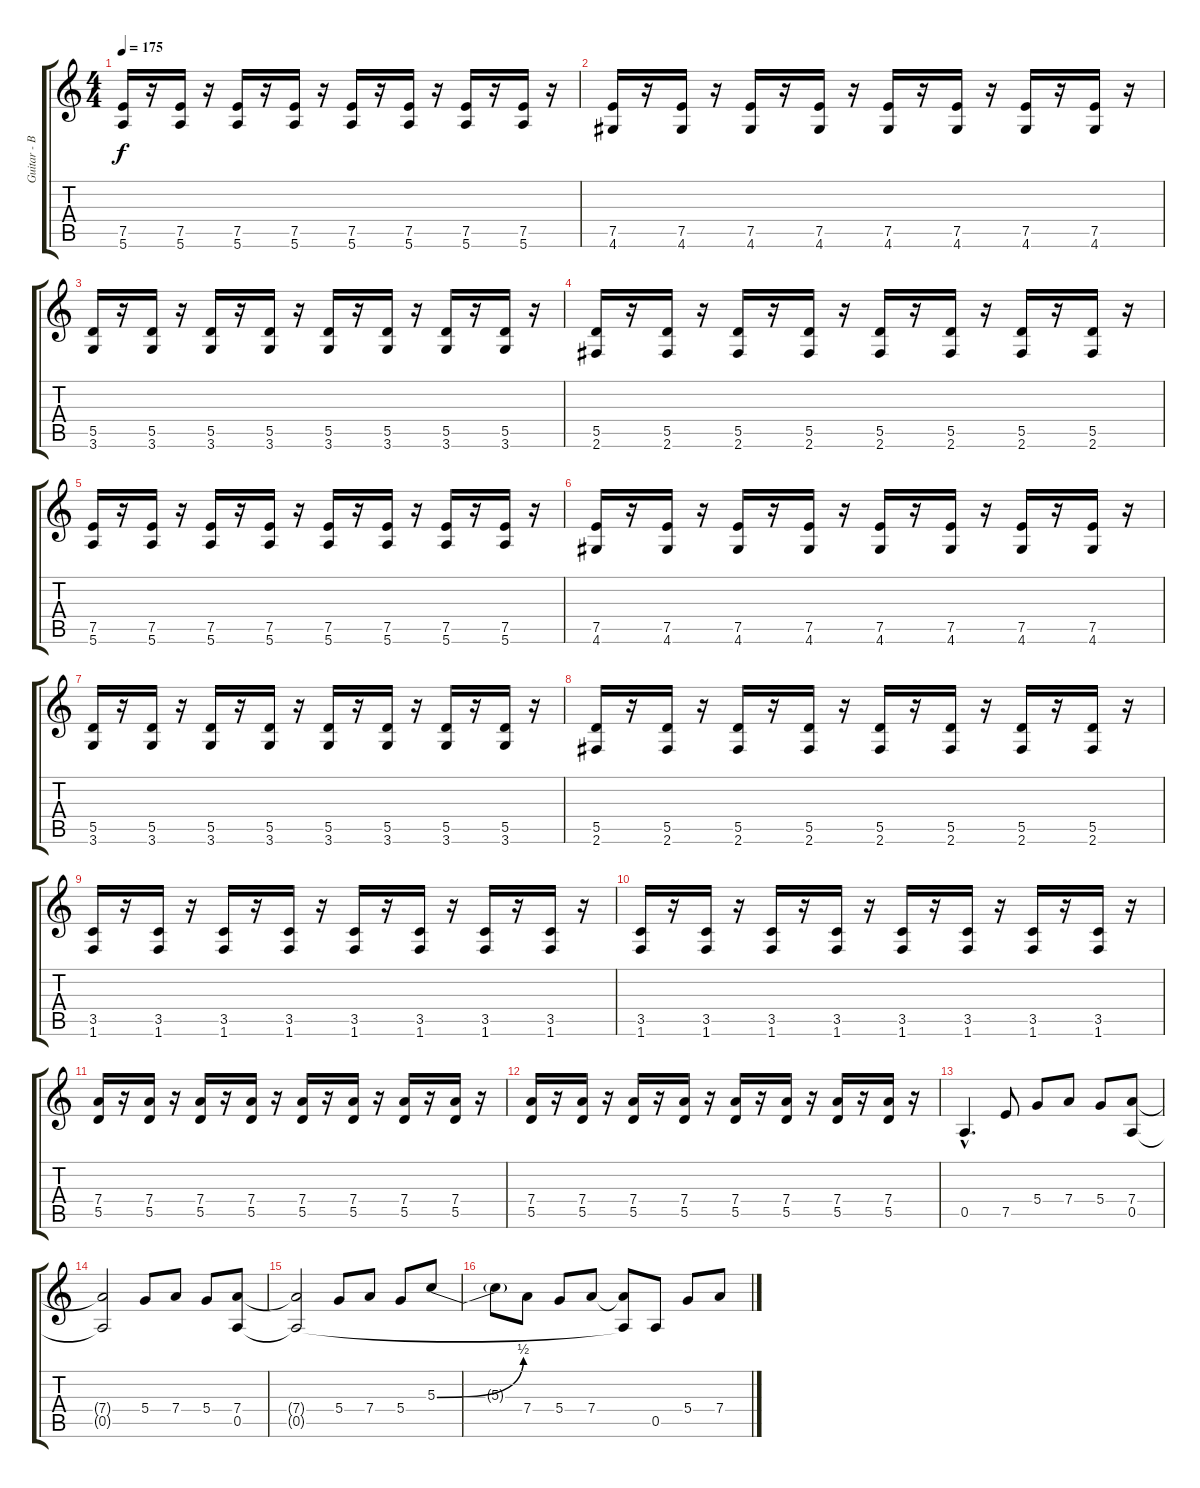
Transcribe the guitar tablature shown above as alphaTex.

\track ("Guitar - Blackmore" "Guitar - B") {instrument distortionguitar}
\staff {score tabs}
\tuning (E4 B3 G3 D3 A2 E2) {hide}
\ts (4 4)
\tempo 175
\clef g2
\ks c
(7.5 5.6).16{dy f} r.16 (7.5 5.6).16 r.16 (7.5 5.6).16 r.16 (7.5 5.6).16 r.16 (7.5 5.6).16 r.16 (7.5 5.6).16 r.16 (7.5 5.6).16 r.16 (7.5 5.6).16 r.16 |
(7.5 4.6).16 r.16 (7.5 4.6).16 r.16 (7.5 4.6).16 r.16 (7.5 4.6).16 r.16 (7.5 4.6).16 r.16 (7.5 4.6).16 r.16 (7.5 4.6).16 r.16 (7.5 4.6).16 r.16 |
(5.5 3.6).16 r.16 (5.5 3.6).16 r.16 (5.5 3.6).16 r.16 (5.5 3.6).16 r.16 (5.5 3.6).16 r.16 (5.5 3.6).16 r.16 (5.5 3.6).16 r.16 (5.5 3.6).16 r.16 |
(5.5 2.6).16 r.16 (5.5 2.6).16 r.16 (5.5 2.6).16 r.16 (5.5 2.6).16 r.16 (5.5 2.6).16 r.16 (5.5 2.6).16 r.16 (5.5 2.6).16 r.16 (5.5 2.6).16 r.16 |
(7.5 5.6).16 r.16 (7.5 5.6).16 r.16 (7.5 5.6).16 r.16 (7.5 5.6).16 r.16 (7.5 5.6).16 r.16 (7.5 5.6).16 r.16 (7.5 5.6).16 r.16 (7.5 5.6).16 r.16 |
(7.5 4.6).16 r.16 (7.5 4.6).16 r.16 (7.5 4.6).16 r.16 (7.5 4.6).16 r.16 (7.5 4.6).16 r.16 (7.5 4.6).16 r.16 (7.5 4.6).16 r.16 (7.5 4.6).16 r.16 |
(5.5 3.6).16 r.16 (5.5 3.6).16 r.16 (5.5 3.6).16 r.16 (5.5 3.6).16 r.16 (5.5 3.6).16 r.16 (5.5 3.6).16 r.16 (5.5 3.6).16 r.16 (5.5 3.6).16 r.16 |
(5.5 2.6).16 r.16 (5.5 2.6).16 r.16 (5.5 2.6).16 r.16 (5.5 2.6).16 r.16 (5.5 2.6).16 r.16 (5.5 2.6).16 r.16 (5.5 2.6).16 r.16 (5.5 2.6).16 r.16 |
(3.5 1.6).16 r.16 (3.5 1.6).16 r.16 (3.5 1.6).16 r.16 (3.5 1.6).16 r.16 (3.5 1.6).16 r.16 (3.5 1.6).16 r.16 (3.5 1.6).16 r.16 (3.5 1.6).16 r.16 |
(3.5 1.6).16 r.16 (3.5 1.6).16 r.16 (3.5 1.6).16 r.16 (3.5 1.6).16 r.16 (3.5 1.6).16 r.16 (3.5 1.6).16 r.16 (3.5 1.6).16 r.16 (3.5 1.6).16 r.16 |
(7.4 5.5).16 r.16 (7.4 5.5).16 r.16 (7.4 5.5).16 r.16 (7.4 5.5).16 r.16 (7.4 5.5).16 r.16 (7.4 5.5).16 r.16 (7.4 5.5).16 r.16 (7.4 5.5).16 r.16 |
(7.4 5.5).16 r.16 (7.4 5.5).16 r.16 (7.4 5.5).16 r.16 (7.4 5.5).16 r.16 (7.4 5.5).16 r.16 (7.4 5.5).16 r.16 (7.4 5.5).16 r.16 (7.4 5.5).16 r.16 |
0.5{hac}.4{d volume 11} 7.5.8 5.4.8 7.4.8 5.4.8 (7.4 0.5).8 |
(7.4{t} 0.5{t}).2 5.4.8 7.4.8 5.4.8 (7.4 0.5).8 |
(7.4{t} 0.5{t}).2 5.4.8 7.4.8 5.4.8 5.3{be (bend 0 0 60 2)}.8 |
5.3{t}.8 7.4.8 5.4.8 7.4.8 (7.4{t} 0.5{t}).8 0.5.8 5.4.8 7.4.8
